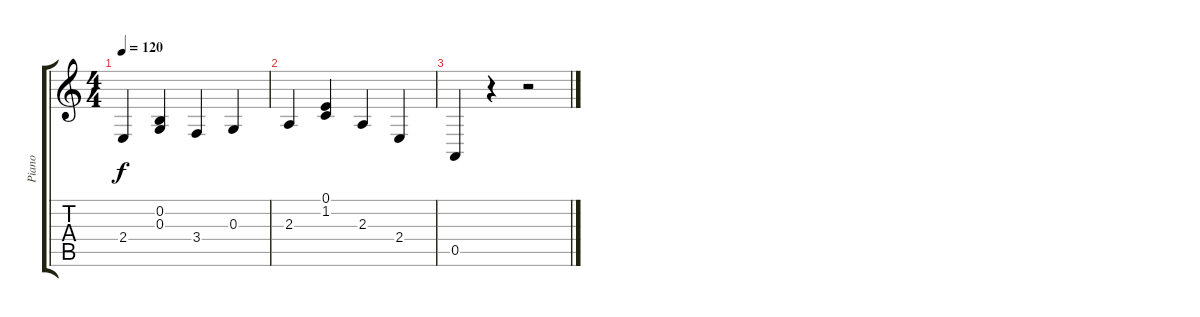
\track ("Piano" "Piano") {instrument brightacousticpiano}
\staff {score tabs}
\tuning (E4 B3 G3 D3 A2 E2) {hide}
\ts (4 4)
\tempo 120
\clef g2
\ks c
2.4.4{dy f} (0.2 0.3).4 3.4.4 0.3.4 |
2.3.4 (0.1 1.2).4 2.3.4 2.4.4 |
0.5.4 r.4 r.2
